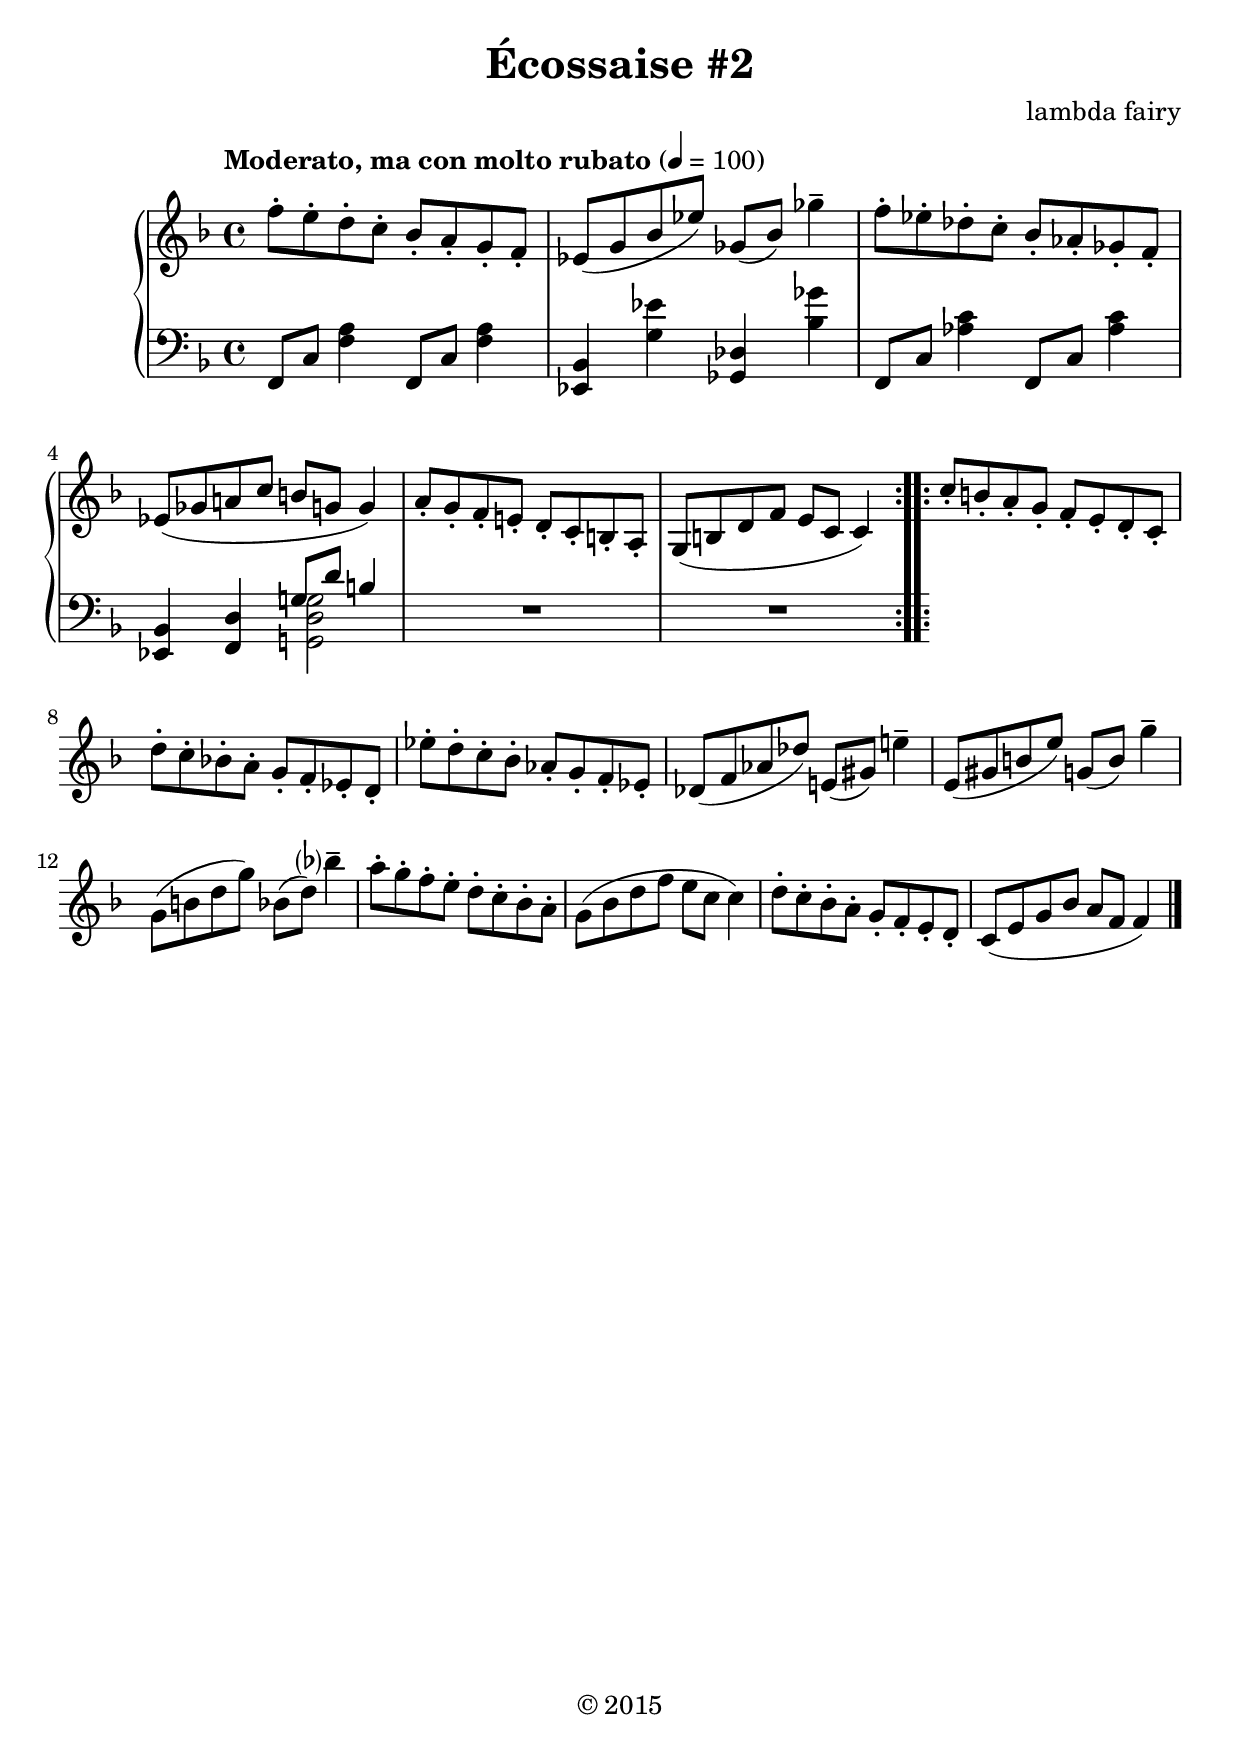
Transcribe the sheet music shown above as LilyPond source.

\version "2.18.2"

\include "articulate.ly"
\include "shared.ily"

#(set-global-staff-size 23)

\header {
    title = "Écossaise #2"
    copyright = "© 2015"
    }

A = {
    \time 4/4
    \tempo "Moderato, ma con molto rubato" 4 = 100
    \clef treble
    \set Staff.midiInstrument = #"acoustic grand"
    \key f \major

    \repeat volta 2 {
        \relative f' {
            | f'8-. e-. d-. c-. bf-. a-. g-. f-.
            | ef8( g bf ef) gf,( bf) gf'4--
            | f8-. ef-. df-. c-. bf-. af-. gf-. f-.
            | ef8( gf a c b g g4)
            | a8-. g-. f-. e-. d-. c-. b-. a-.
            | g8( b d f e c c4)
            }
        }

    \repeat volta 2 {
        \relative c' {
            | c'8-. b-. a-. g-. f-. e-. d-. c-.
            | d'8-. c-. bf-. a-. g-. f-. ef-. d-.
            | ef'8-. d-. c-. bf-. af-. g-. f-. ef-.
            | df8( f af df) e,( gs) e'4--
            | e,8( gs b e) g,( b) g'4--
            | g,8( b d g) bf,( d) bf'?4--
            | a8-. g-. f-. e-. d-. c-. bf-. a-.
            | g8( bf d f e c c4)
            | d8-. c-. bf-. a-. g-. f-. e-. d-.
            | c8( e g bf a f f4)
            }
        }

    \bar "|."
    }

dynamics = {
    }

B = {
    \clef bass
    \key f \major

    \repeat volta 2 {
        \relative f {
            | f,8 c' <f a>4 f,8 c' <f a>4
            | <ef, bf'>4 <g' ef'> <gf, df'> <bf' gf'>
            | f,8 c' <af' c>4 f,8 c' <af' c>4
            | <ef, bf'>4 <f d'> << { g'8 d' b4 } \\ <g, d' g>2 >>
            | R1
            | R1
            }
        }
    }

\score {
    \new PianoStaff <<
        #(set-accidental-style 'piano)
        \new Staff = "A" \A
        \new Dynamics \dynamics
        \new Staff = "B" \B
        >>
    \layout { }
    }

\score {
    \articulate \new PianoStaff <<
        \new Staff = "A" \A
        \new Dynamics \dynamics
        \new Staff = "B" \B
        >>
    \midi { }
    }
